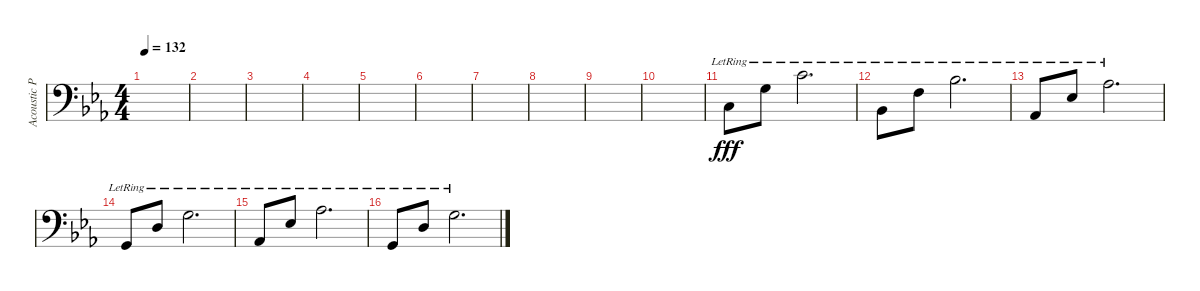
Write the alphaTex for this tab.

\track ("Acoustic Piano (Staff 2)" "Acoustic P") {instrument acousticgrandpiano}
\staff {score}
\tuning (E4 B3 G3 D3 A2 E2 B1) {hide}
\ts (4 4)
\tempo 132
\clef f4
\ks eb
|
|
|
|
|
|
|
|
|
|
3.5{lr}.8{dy fff} 0.3{lr}.8 1.2{lr}.2{d} |
1.5{lr}.8 3.4{lr}.8 3.3{lr}.2{d} |
4.6{lr}.8 1.4{lr}.8 1.3{lr}.2{d} |
3.6{lr}.8 0.4{lr}.8 0.3{lr}.2{d} |
4.6{lr}.8 1.4{lr}.8 1.3{lr}.2{d} |
3.6{lr}.8 0.4{lr}.8 0.3{lr}.2{d}
